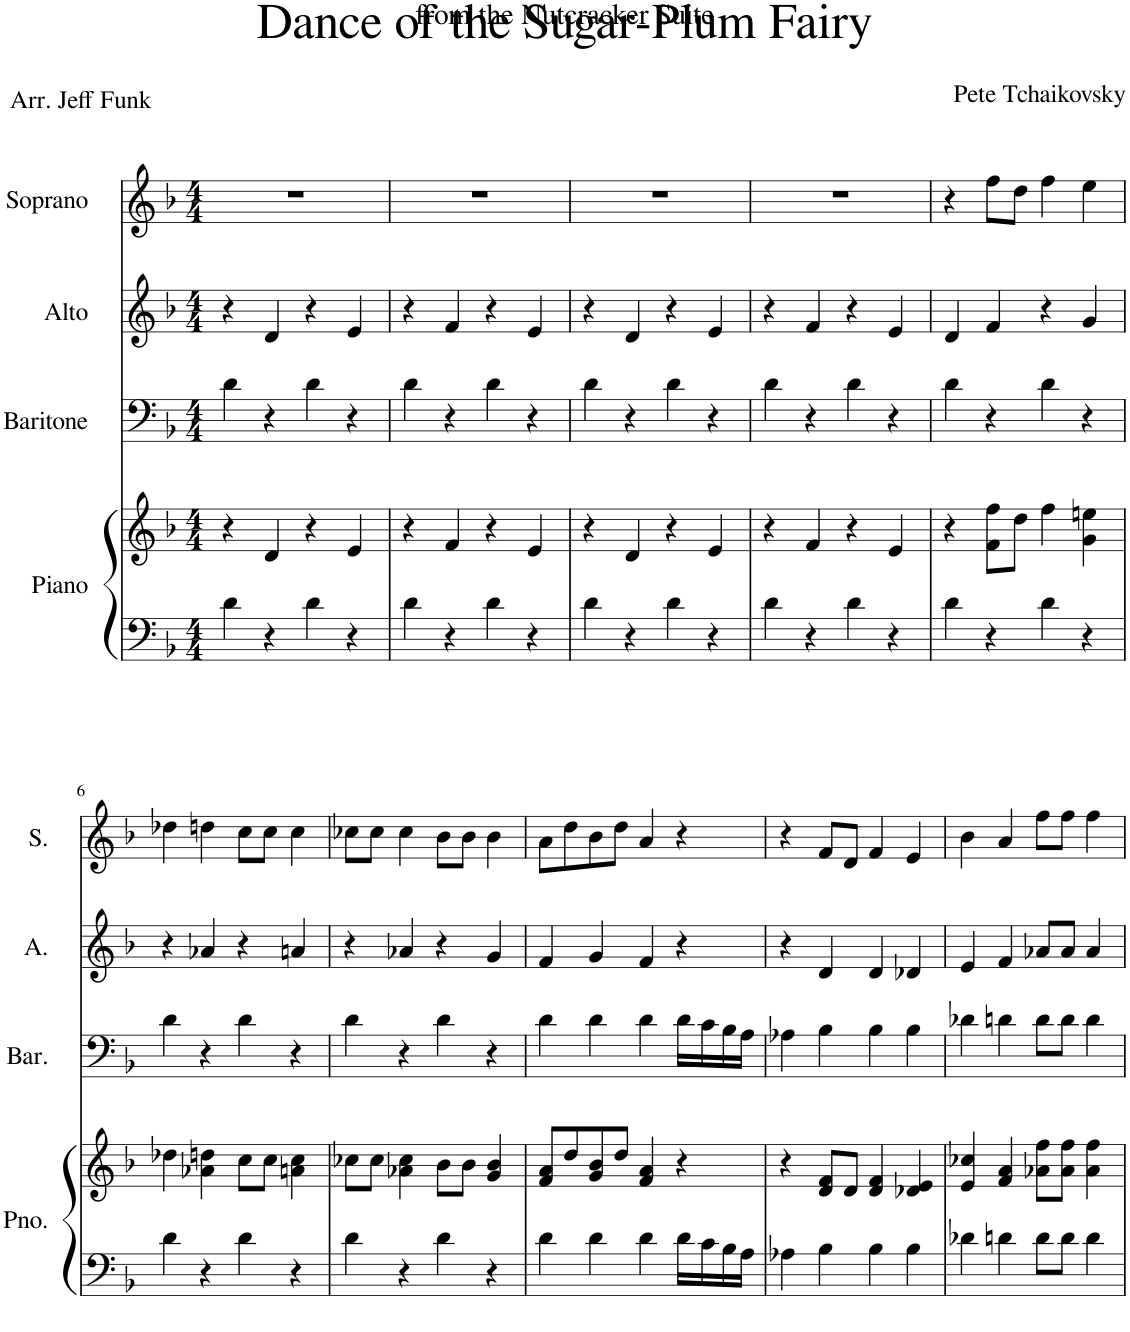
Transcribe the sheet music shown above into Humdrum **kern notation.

**kern	**kern	**kern	**kern	**kern
*part4	*part4	*part3	*part2	*part1
*staff5	*staff4	*staff3	*staff2	*staff1
*I"Piano	*	*I"Baritone	*I"Alto	*I"Soprano
*I'Pno.	*	*I'Bar.	*I'A.	*I'S.
*clefF4	*clefG2	*clefF4	*clefG2	*clefG2
*k[b-]	*k[b-]	*k[b-]	*k[b-]	*k[b-]
*M4/4	*M4/4	*M4/4	*M4/4	*M4/4
=1	=1	=1	=1	=1
4d\	4r	4d\	4r	1r
4r	4d/	4r	4d/	.
4d\	4r	4d\	4r	.
4r	4e/	4r	4e/	.
=2	=2	=2	=2	=2
4d\	4r	4d\	4r	1r
4r	4f/	4r	4f/	.
4d\	4r	4d\	4r	.
4r	4e/	4r	4e/	.
=3	=3	=3	=3	=3
4d\	4r	4d\	4r	1r
4r	4d/	4r	4d/	.
4d\	4r	4d\	4r	.
4r	4e/	4r	4e/	.
=4	=4	=4	=4	=4
4d\	4r	4d\	4r	1r
4r	4f/	4r	4f/	.
4d\	4r	4d\	4r	.
4r	4e/	4r	4e/	.
=5	=5	=5	=5	=5
4d\	4r	4d\	4d/	4r
4r	8f\ 8ff\L	4r	4f/	8ff\L
.	8dd\J	.	.	8dd\J
4d\	4ff\	4d\	4r	4ff\
4r	4g\ 4een\	4r	4g/	4ee\
!!LO:LB:g=z
=6	=6	=6	=6	=6
4d\	4dd-X\	4d\	4r	4dd-X\
4r	4a-X\ 4ddn\	4r	4a-X/	4ddn\
4d\	8cc\L	4d\	4r	8cc\L
.	8cc\J	.	.	8cc\J
4r	4an\ 4cc\	4r	4an/	4cc\
=7	=7	=7	=7	=7
4d\	8cc-X\L	4d\	4r	8cc-X\L
.	8cc-\J	.	.	8cc-\J
4r	4a-X\ 4cc-\	4r	4a-X/	4cc-\
4d\	8b-\L	4d\	4r	8b-\L
.	8b-\J	.	.	8b-\J
4r	4g/ 4b-/	4r	4g/	4b-\
=8	=8	=8	=8	=8
4d\	8f/ 8a/L	4d\	4f/	8a\L
.	8dd/	.	.	8dd\
4d\	8g/ 8b-/	4d\	4g/	8b-\
.	8dd/J	.	.	8dd\J
4d\	4f/ 4a/	4d\	4f/	4a/
16d\LL	4r	16d\LL	4r	4r
16c\	.	16c\	.	.
16B-\	.	16B-\	.	.
16A\JJ	.	16A\JJ	.	.
=9	=9	=9	=9	=9
4A-X\	4r	4A-X\	4r	4r
4B-\	8d/ 8f/L	4B-\	4d/	8f/L
.	8d/J	.	.	8d/J
4B-\	4d/ 4f/	4B-\	4d/	4f/
4B-\	4d-X/ 4e/	4B-\	4d-X/	4e/
=10	=10	=10	=10	=10
4d-X\	4e/ 4cc-X/	4d-X\	4e/	4b-\
4dn\	4f/ 4a/	4dn\	4f/	4a/
8d\L	8a-X\ 8ff\L	8d\L	8a-X/L	8ff\L
8d\J	8a-\ 8ff\J	8d\J	8a-/J	8ff\J
4d\	4a-\ 4ff\	4d\	4a-/	4ff\
=	=	=	=	=
*-	*-	*-	*-	*-
